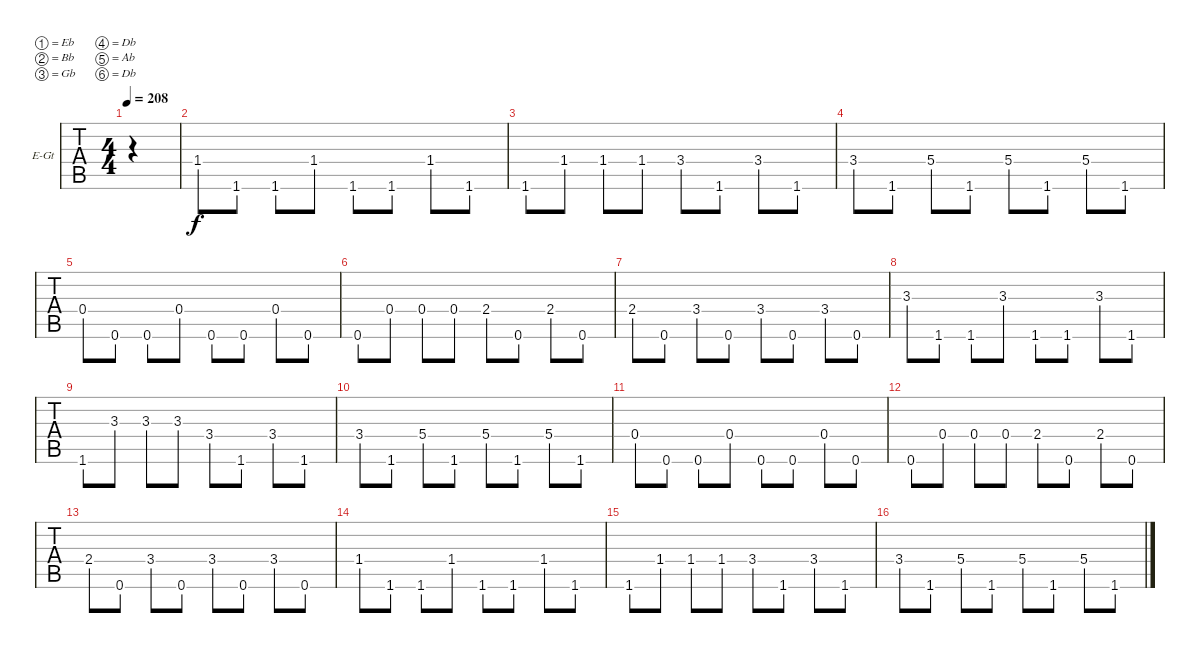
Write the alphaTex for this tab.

\defaultSystemsLayout 4
\bracketExtendMode groupsimilarinstruments
\firstSystemTrackNameOrientation horizontal
\otherSystemsTrackNameOrientation horizontal
\track ("Guitar 1" "E-Gt") {instrument distortionguitar}
\staff {tabs}
\tuning (Eb4 Bb3 Gb3 Db3 Ab2 Db2)
\ts (4 4)
\tempo 208
\clef g2
\ks c
|
1.4.8 1.6.8 1.6.8 1.4.8 1.6.8 1.6.8 1.4.8 1.6.8 |
1.6.8 1.4.8 1.4.8 1.4.8 3.4.8 1.6.8 3.4.8 1.6.8 |
3.4.8 1.6.8 5.4.8 1.6.8 5.4.8 1.6.8 5.4.8 1.6.8 |
0.4.8 0.6.8 0.6.8 0.4.8 0.6.8 0.6.8 0.4.8 0.6.8 |
0.6.8 0.4.8 0.4.8 0.4.8 2.4.8 0.6.8 2.4.8 0.6.8 |
2.4.8 0.6.8 3.4.8 0.6.8 3.4.8 0.6.8 3.4.8 0.6.8 |
3.3.8 1.6.8 1.6.8 3.3.8 1.6.8 1.6.8 3.3.8 1.6.8 |
1.6.8 3.3.8 3.3.8 3.3.8 3.4.8 1.6.8 3.4.8 1.6.8 |
3.4.8 1.6.8 5.4.8 1.6.8 5.4.8 1.6.8 5.4.8 1.6.8 |
0.4.8 0.6.8 0.6.8 0.4.8 0.6.8 0.6.8 0.4.8 0.6.8 |
0.6.8 0.4.8 0.4.8 0.4.8 2.4.8 0.6.8 2.4.8 0.6.8 |
2.4.8 0.6.8 3.4.8 0.6.8 3.4.8 0.6.8 3.4.8 0.6.8 |
1.4.8 1.6.8 1.6.8 1.4.8 1.6.8 1.6.8 1.4.8 1.6.8 |
1.6.8 1.4.8 1.4.8 1.4.8 3.4.8 1.6.8 3.4.8 1.6.8 |
3.4.8 1.6.8 5.4.8 1.6.8 5.4.8 1.6.8 5.4.8 1.6.8
